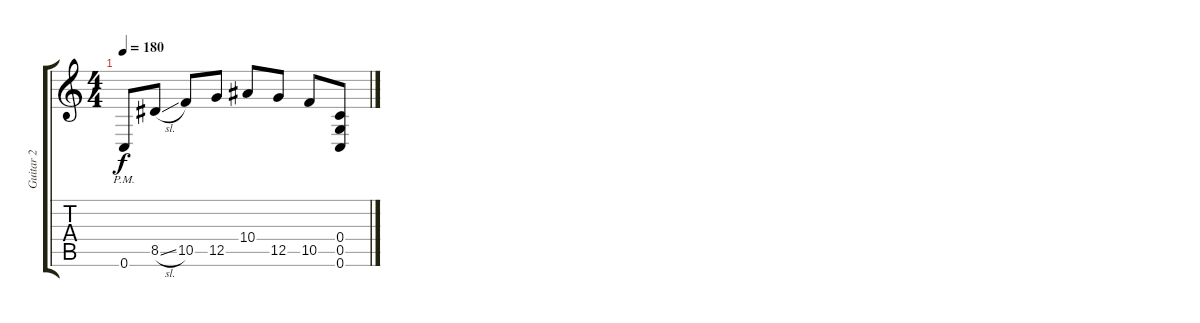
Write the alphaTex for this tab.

\track ("Guitar 2" "Guitar 2") {instrument distortionguitar}
\staff {score tabs}
\tuning (D4 A3 F3 C3 G2 C2) {hide}
\ts (4 4)
\tempo 180
\clef g2
\ks c
0.6{pm}.8{dy f} 8.5{sl}.8 10.5.8 12.5.8 10.4.8 12.5.8 10.5.8 (0.4 0.5 0.6).8
